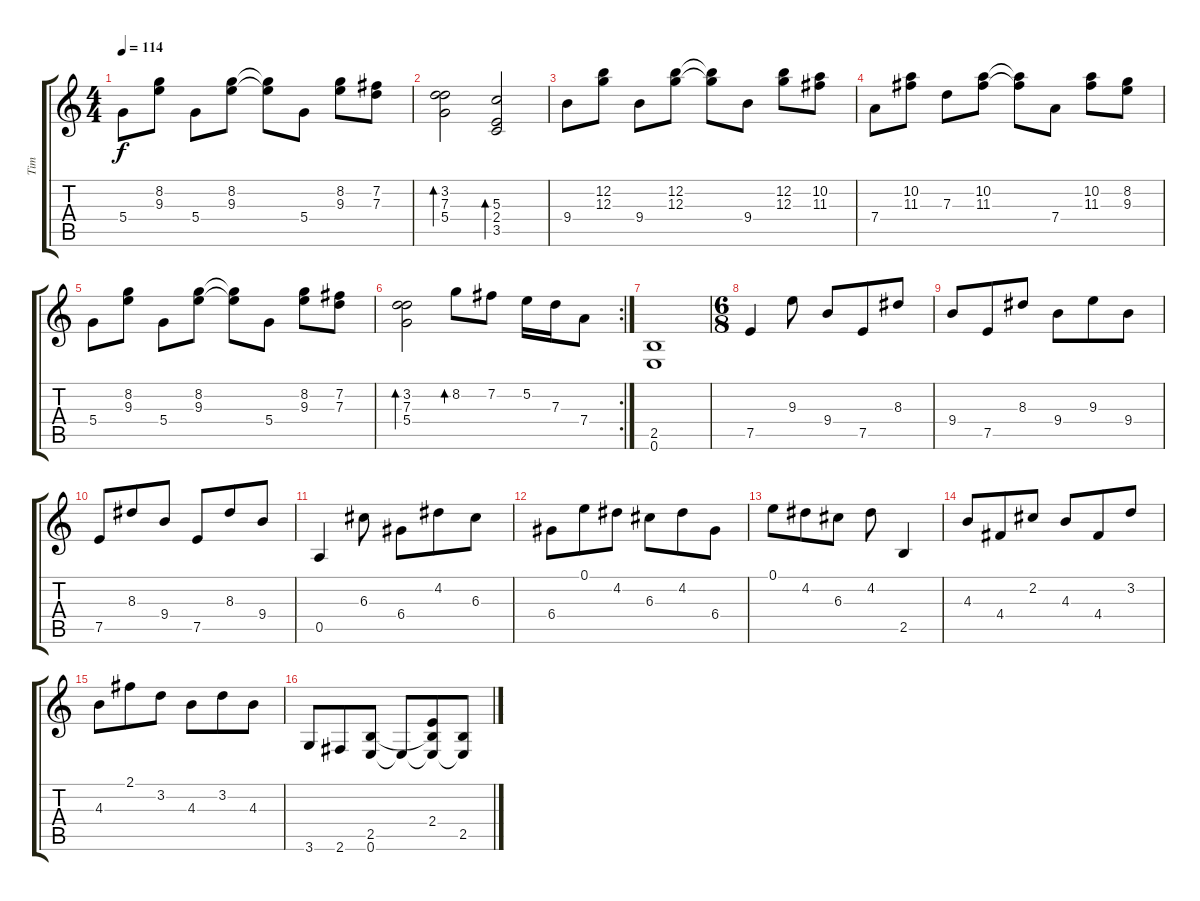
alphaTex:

\track ("Tim" "Tim") {instrument acousticguitarsteel}
\staff {score tabs}
\tuning (E4 B3 G3 D3 A2 E2) {hide}
\ts (4 4)
\tempo 114
\clef g2
\ks c
5.4.8{dy f} (8.2 9.3).8 5.4.8 (8.2 9.3).8 (8.2{t} 9.3{t}).8 5.4.8 (8.2 9.3).8 (7.2 7.3).8 |
(3.2 7.3 5.4).2{bd 60} (5.3 2.4 3.5).2{bd 60} |
9.4.8 (12.2 12.3).8 9.4.8 (12.2 12.3).8 (12.2{t} 12.3{t}).8 9.4.8 (12.2 12.3).8 (10.2 11.3).8 |
7.4.8 (10.2 11.3).8 7.3.8 (10.2 11.3).8 (10.2{t} 11.3{t}).8 7.4.8 (10.2 11.3).8 (8.2 9.3).8 |
5.4.8 (8.2 9.3).8 5.4.8 (8.2 9.3).8 (8.2{t} 9.3{t}).8 5.4.8 (8.2 9.3).8 (7.2 7.3).8 |
\rc 2
(3.2 7.3 5.4).2{bd 60} 8.2.8{bd 60} 7.2.8 5.2.16 7.3.16 7.4.8 |
(2.5 0.6).1 |
\ts (6 8)
7.5.4 9.3.8 9.4.8 7.5.8 8.3.8 |
9.4.8 7.5.8 8.3.8 9.4.8 9.3.8 9.4.8 |
7.5.8 8.3.8 9.4.8 7.5.8 8.3.8 9.4.8 |
0.5.4 6.3.8 6.4.8 4.2.8 6.3.8 |
6.4.8 0.1.8 4.2.8 6.3.8 4.2.8 6.4.8 |
0.1.8 4.2.8 6.3.8 4.2.8 2.5.4 |
4.3.8 4.4.8 2.2.8 4.3.8 4.4.8 3.2.8 |
4.3.8 2.1.8 3.2.8 4.3.8 3.2.8 4.3.8 |
3.6.8 2.6.8 (2.5 0.6).8 0.6{t}.8 (2.4 2.5{t} 0.6{t}).8 (2.5 0.6{t}).8
